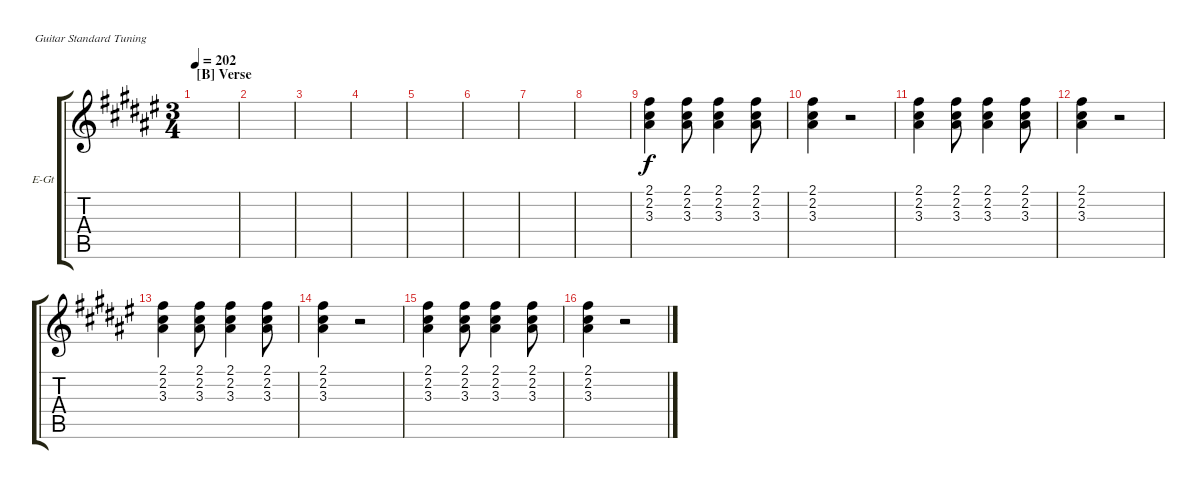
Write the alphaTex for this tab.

\defaultSystemsLayout 4
\bracketExtendMode groupsimilarinstruments
\firstSystemTrackNameOrientation horizontal
\otherSystemsTrackNameOrientation horizontal
\track ("Electric Guitar (Wah)" "E-Gt") {instrument overdrivenguitar}
\staff {score tabs}
\tuning (E4 B3 G3 D3 A2 E2)
\ts (3 4)
\section ("B" "Verse")
\tempo 202
\clef g2
\ks f#
|
|
|
|
|
|
|
|
(2.1 2.2 3.3).4 (2.1 2.2 3.3).8 (2.2 3.3 2.1).4 (2.1 2.2 3.3).8 |
(2.1 2.2 3.3).4 r.2 |
(2.1 2.2 3.3).4 (2.1 2.2 3.3).8 (2.1 2.2 3.3).4 (2.1 2.2 3.3).8 |
(2.1 2.2 3.3).4 r.2 |
(2.1 2.2 3.3).4 (2.1 2.2 3.3).8 (2.1 2.2 3.3).4 (2.1 2.2 3.3).8 |
(2.1 2.2 3.3).4 r.2 |
(2.1 2.2 3.3).4 (2.1 2.2 3.3).8 (2.1 2.2 3.3).4 (2.1 2.2 3.3).8 |
(2.1 2.2 3.3).4 r.2
